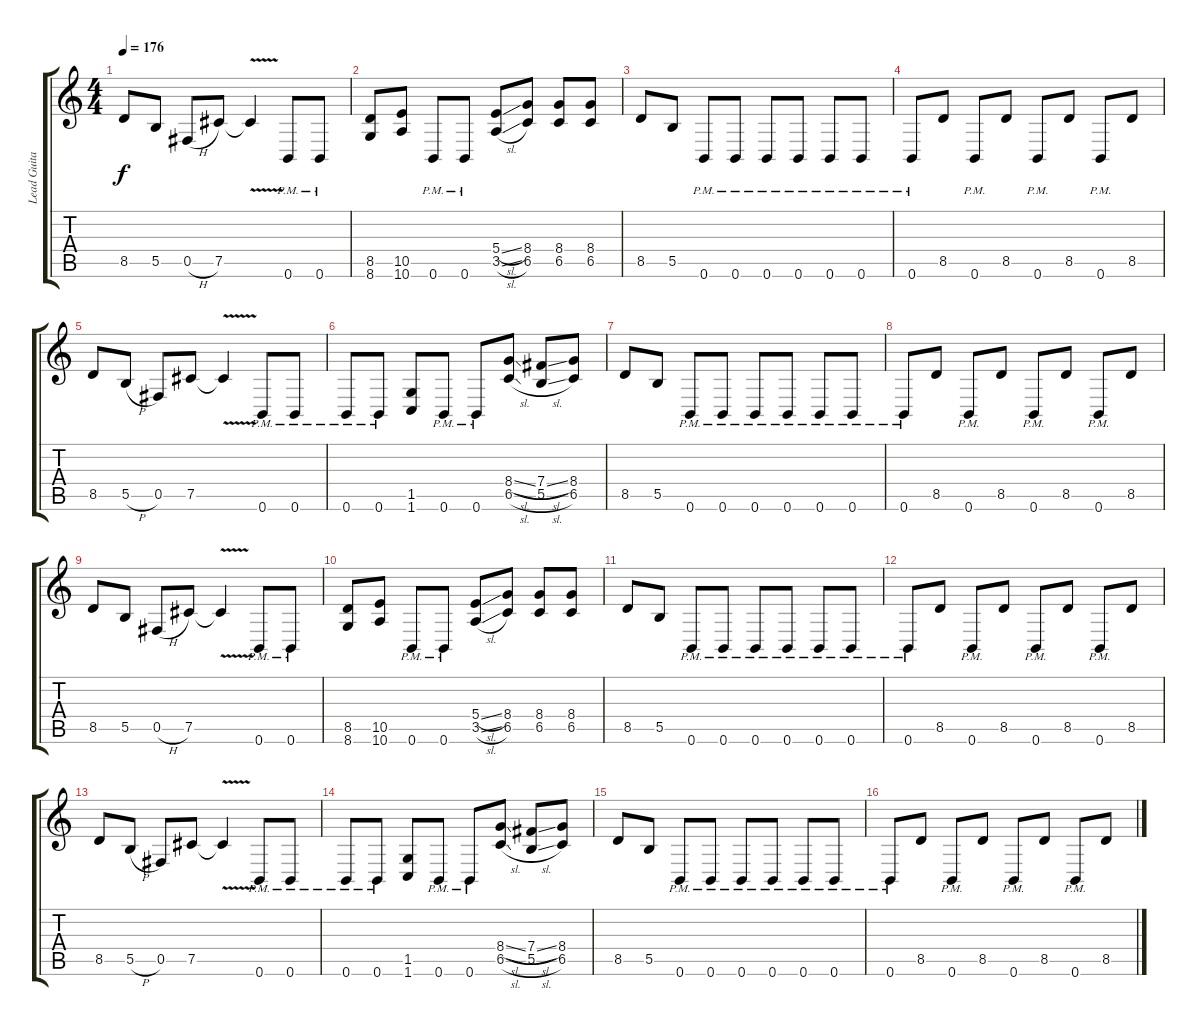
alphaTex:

\track ("Lead Guitar" "Lead Guita") {instrument distortionguitar}
\staff {score tabs}
\tuning (Db4 Ab3 E3 B2 Gb2 B1) {hide}
\ts (4 4)
\tempo 176
\clef g2
\ks c
8.5.8{dy f} 5.5.8 0.5{h}.8 7.5.8 7.5{v t}.4 0.6{pm}.8 0.6{pm}.8 |
(8.5 8.6).8 (10.5 10.6).8 0.6{pm}.8 0.6{pm}.8 (5.4{sl} 3.5{sl}).8 (8.4 6.5).8 (8.4 6.5).8 (8.4 6.5).8 |
8.5.8{volume 12} 5.5.8 0.6{pm}.8 0.6{pm}.8 0.6{pm}.8 0.6{pm}.8 0.6{pm}.8 0.6{pm}.8 |
0.6{pm}.8 8.5.8 0.6{pm}.8 8.5.8 0.6{pm}.8 8.5.8 0.6{pm}.8 8.5.8 |
8.5.8 5.5{h}.8 0.5.8 7.5.8 7.5{v t}.4 0.6{pm}.8 0.6{pm}.8 |
0.6{pm}.8 0.6{pm}.8 (1.5 1.6).8 0.6{pm}.8 0.6{pm}.8 (8.4{sl} 6.5{sl}).8 (7.4{sl} 5.5{sl}).8 (8.4 6.5).8 |
8.5.8 5.5.8 0.6{pm}.8 0.6{pm}.8 0.6{pm}.8 0.6{pm}.8 0.6{pm}.8 0.6{pm}.8 |
0.6{pm}.8 8.5.8 0.6{pm}.8 8.5.8 0.6{pm}.8 8.5.8 0.6{pm}.8 8.5.8 |
8.5.8 5.5.8 0.5{h}.8 7.5.8 7.5{v t}.4 0.6{pm}.8 0.6{pm}.8 |
(8.5 8.6).8 (10.5 10.6).8 0.6{pm}.8 0.6{pm}.8 (5.4{sl} 3.5{sl}).8 (8.4 6.5).8 (8.4 6.5).8 (8.4 6.5).8 |
8.5.8 5.5.8 0.6{pm}.8 0.6{pm}.8 0.6{pm}.8 0.6{pm}.8 0.6{pm}.8 0.6{pm}.8 |
0.6{pm}.8 8.5.8 0.6{pm}.8 8.5.8 0.6{pm}.8 8.5.8 0.6{pm}.8 8.5.8 |
8.5.8 5.5{h}.8 0.5.8 7.5.8 7.5{v t}.4 0.6{pm}.8 0.6{pm}.8 |
0.6{pm}.8 0.6{pm}.8 (1.5 1.6).8 0.6{pm}.8 0.6{pm}.8 (8.4{sl} 6.5{sl}).8 (7.4{sl} 5.5{sl}).8 (8.4 6.5).8 |
8.5.8 5.5.8 0.6{pm}.8 0.6{pm}.8 0.6{pm}.8 0.6{pm}.8 0.6{pm}.8 0.6{pm}.8 |
0.6{pm}.8 8.5.8 0.6{pm}.8 8.5.8 0.6{pm}.8 8.5.8 0.6{pm}.8 8.5.8
